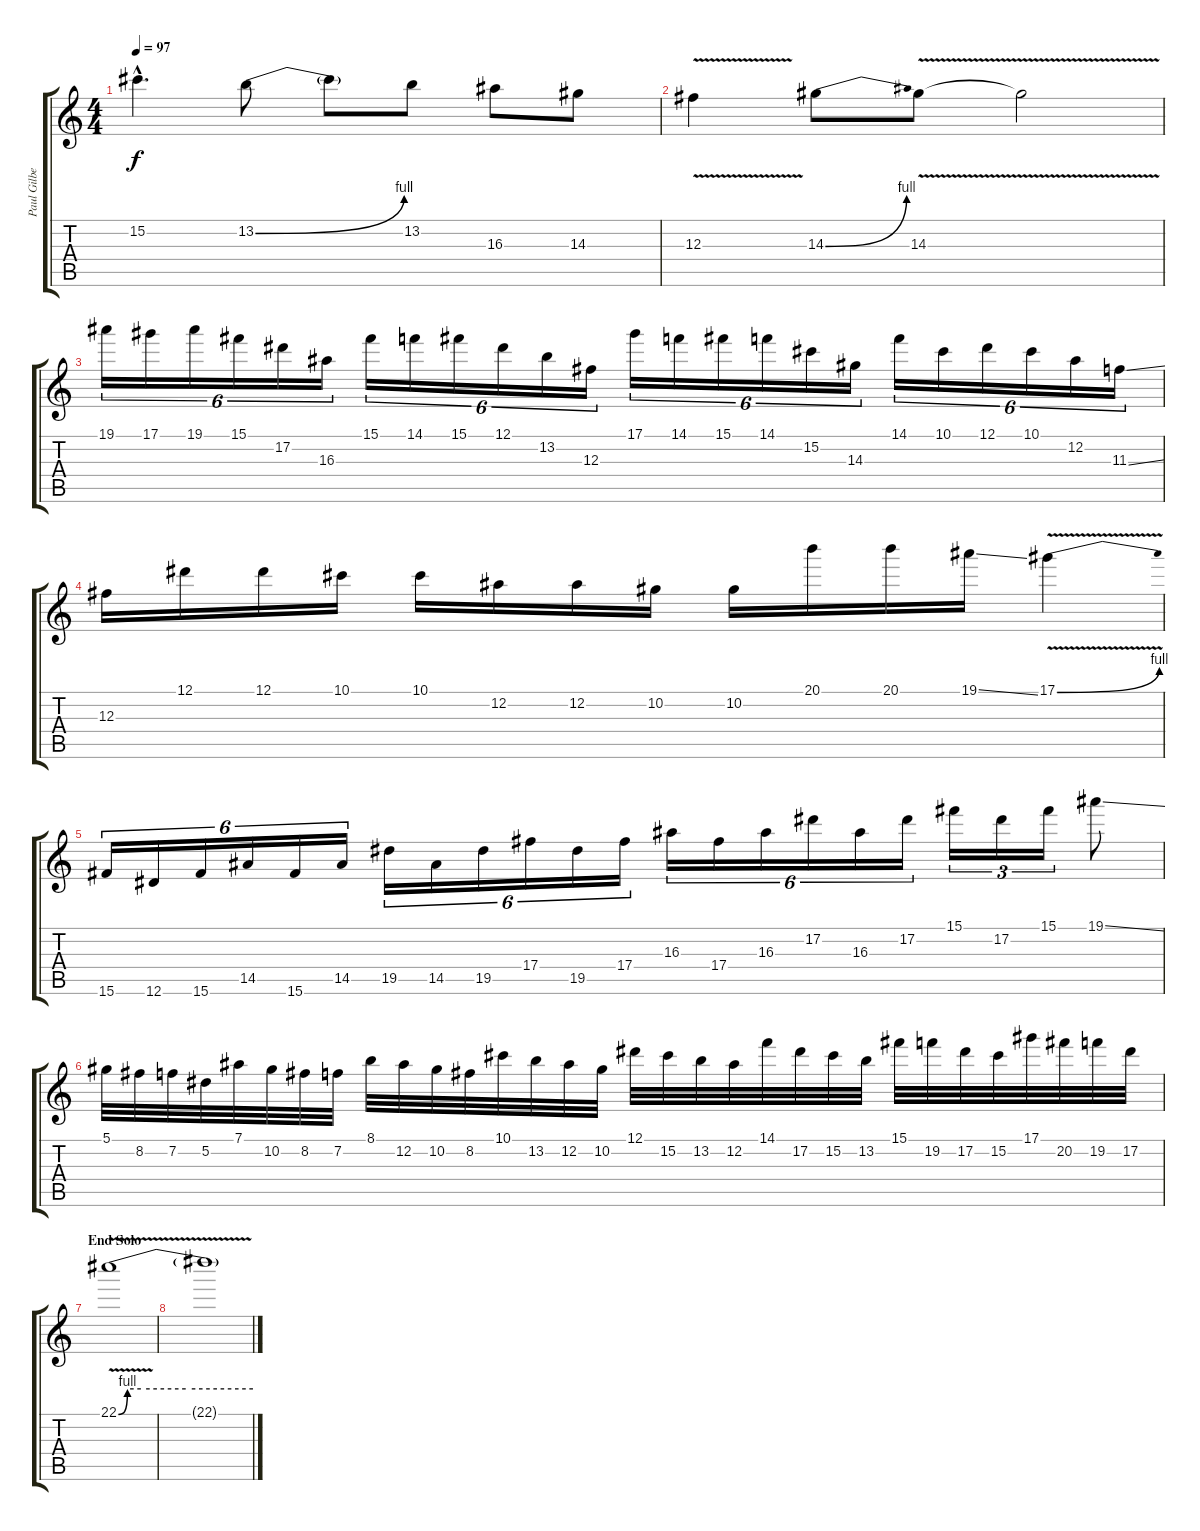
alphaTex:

\track ("Paul Gilbert" "Paul Gilbe") {instrument distortionguitar}
\staff {score tabs}
\tuning (Eb4 Bb3 Gb3 Db3 Ab2 Eb2) {hide}
\ts (4 4)
\tempo 97
\clef g2
\ks c
15.2{hac}.4{d dy f} 13.2{be (bend 0 0 60 4)}.8 13.2{t}.8 13.2.8 16.3.8 14.3.8 |
12.3{v}.4 14.3{be (bend 0 0 60 4)}.8 14.3{v}.8 14.3{t}.2 |
19.1.16{tu (6 4)} 17.1.16{tu (6 4)} 19.1.16{tu (6 4)} 15.1.16{tu (6 4)} 17.2.16{tu (6 4)} 16.3.16{tu (6 4)} 15.1.16{tu (6 4)} 14.1.16{tu (6 4)} 15.1.16{tu (6 4)} 12.1.16{tu (6 4)} 13.2.16{tu (6 4)} 12.3.16{tu (6 4)} 17.1.16{tu (6 4)} 14.1.16{tu (6 4)} 15.1.16{tu (6 4)} 14.1.16{tu (6 4)} 15.2.16{tu (6 4)} 14.3.16{tu (6 4)} 14.1.16{tu (6 4)} 10.1.16{tu (6 4)} 12.1.16{tu (6 4)} 10.1.16{tu (6 4)} 12.2.16{tu (6 4)} 11.3{ss}.16{tu (6 4)} |
12.3.16 12.1.16 12.1.16 10.1.16 10.1.16 12.2.16 12.2.16 10.2.16 10.2.16 20.1.16 20.1.16 19.1{ss}.16 17.1{be (bend 0 0 60 4) v}.4 |
15.6.16{tu (6 4)} 12.6.16{tu (6 4)} 15.6.16{tu (6 4)} 14.5.16{tu (6 4)} 15.6.16{tu (6 4)} 14.5.16{tu (6 4)} 19.5.16{tu (6 4)} 14.5.16{tu (6 4)} 19.5.16{tu (6 4)} 17.4.16{tu (6 4)} 19.5.16{tu (6 4)} 17.4.16{tu (6 4)} 16.3.16{tu (6 4)} 17.4.16{tu (6 4)} 16.3.16{tu (6 4)} 17.2.16{tu (6 4)} 16.3.16{tu (6 4)} 17.2.16{tu (6 4)} 15.1.16{tu (3 2)} 17.2.16{tu (3 2)} 15.1.16{tu (3 2)} 19.1{ss}.8 |
5.1.32 8.2.32 7.2.32 5.2.32 7.1.32 10.2.32 8.2.32 7.2.32 8.1.32 12.2.32 10.2.32 8.2.32 10.1.32 13.2.32 12.2.32 10.2.32 12.1.32 15.2.32 13.2.32 12.2.32 14.1.32 17.2.32 15.2.32 13.2.32 15.1.32 19.2.32 17.2.32 15.2.32 17.1.32 20.2.32 19.2.32 17.2.32 |
\section ("" "End Solo")
22.1{be (custom 0 0 4 4 10 4 30 4 60 4) v}.1{volume 3} |
22.1{t}.1
